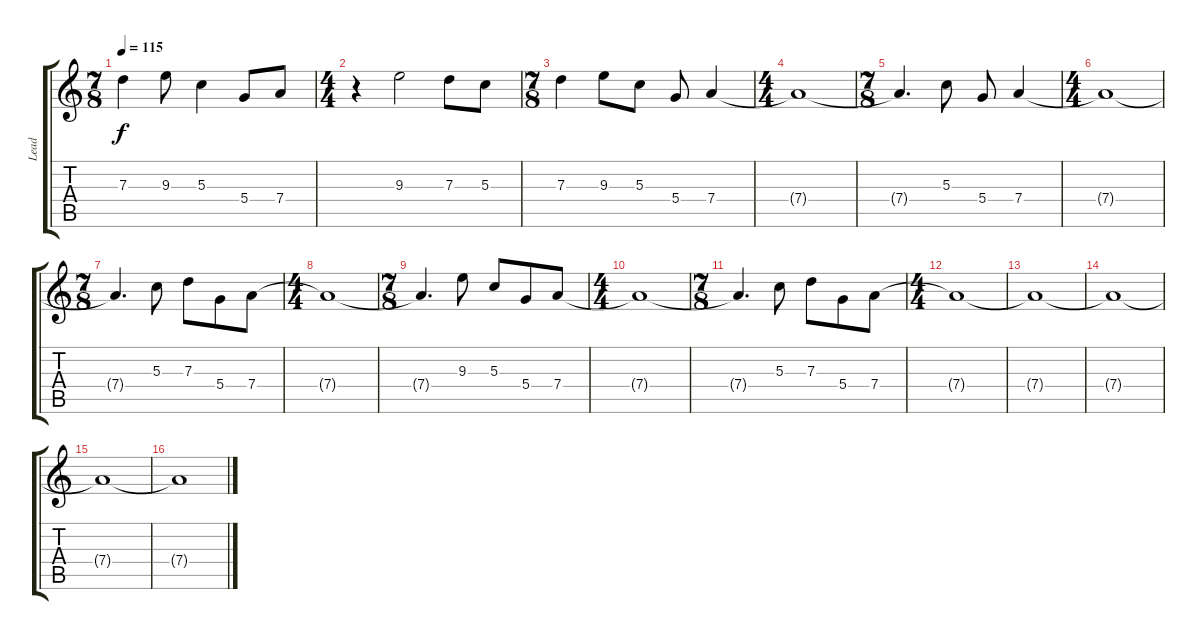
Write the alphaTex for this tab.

\track ("Lead" "Lead") {instrument distortionguitar}
\staff {score tabs}
\tuning (E4 B3 G3 D3 A2 E2) {hide}
\ts (7 8)
\tempo 115
\clef g2
\ks c
7.3.4{dy f} 9.3.8 5.3.4 5.4.8 7.4.8 |
\ts (4 4)
r.4 9.3.2 7.3.8 5.3.8 |
\ts (7 8)
7.3.4 9.3.8 5.3.8 5.4.8 7.4.4 |
\ts (4 4)
7.4{t}.1 |
\ts (7 8)
7.4{t}.4{d} 5.3.8 5.4.8 7.4.4 |
\ts (4 4)
7.4{t}.1 |
\ts (7 8)
7.4{t}.4{d} 5.3.8 7.3.8 5.4.8 7.4.8 |
\ts (4 4)
7.4{t}.1 |
\ts (7 8)
7.4{t}.4{d} 9.3.8 5.3.8 5.4.8 7.4.8 |
\ts (4 4)
7.4{t}.1 |
\ts (7 8)
7.4{t}.4{d} 5.3.8 7.3.8 5.4.8 7.4.8{volume 4 balance 11} |
\ts (4 4)
7.4{t}.1 |
7.4{t}.1 |
7.4{t}.1 |
7.4{t}.1 |
7.4{t}.1
